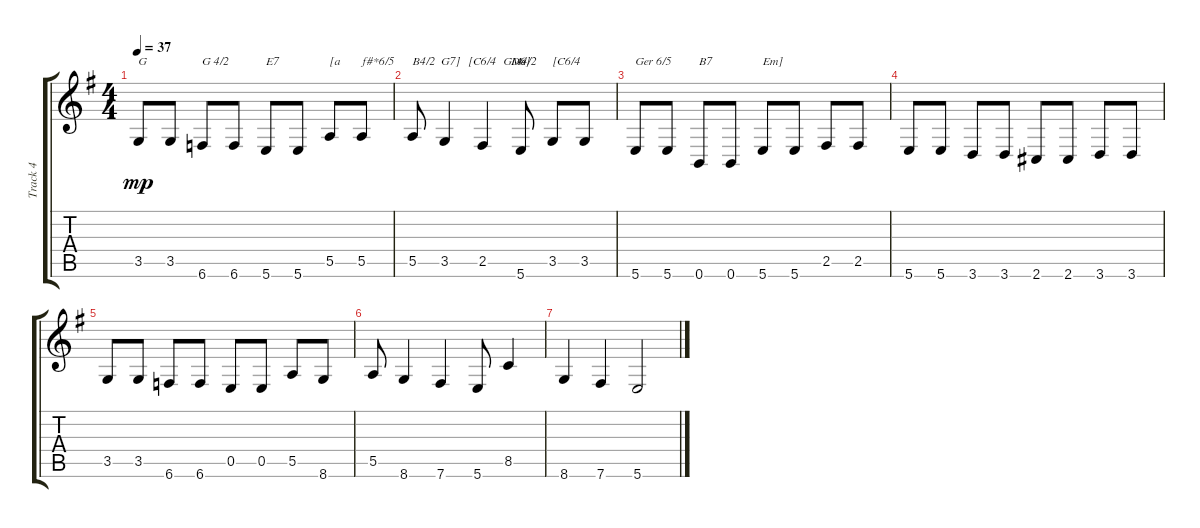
\track ("Track 4" "Track 4") {instrument acousticguitarnylon}
\staff {score tabs}
\tuning (E4 B3 G3 D3 E2 B1) {hide}
\ts (4 4)
\tempo 37
\clef g2
\ks eminor
3.5.8{txt "G" dy mp} 3.5.8 6.6.8{txt "G 4/2"} 6.6.8 5.6.8{txt "E7"} 5.6.8 5.5.8{txt "[a"} 5.5.8{txt "f#*6/5"} |
5.5.8{txt "B4/2  G7]"} 3.5.4{txt "        [C6/4     D6"} 2.5.4{txt "       GM4/2"} 5.6.8{txt "e]"} 3.5.8{txt "[C6/4"} 3.5.8 |
5.6.8{txt "Ger 6/5"} 5.6.8 0.6.8{txt "B7"} 0.6.8 5.6.8{txt "Em]"} 5.6.8 2.5.8 2.5.8 |
5.6.8 5.6.8 3.6.8 3.6.8 2.6.8 2.6.8 3.6.8 3.6.8 |
3.5.8 3.5.8 6.6.8 6.6.8 0.5.8 0.5.8 5.5.8 8.6.8 |
5.5.8 8.6.4 7.6.4 5.6.8 8.5.4 |
8.6.4 7.6.4 5.6.2
